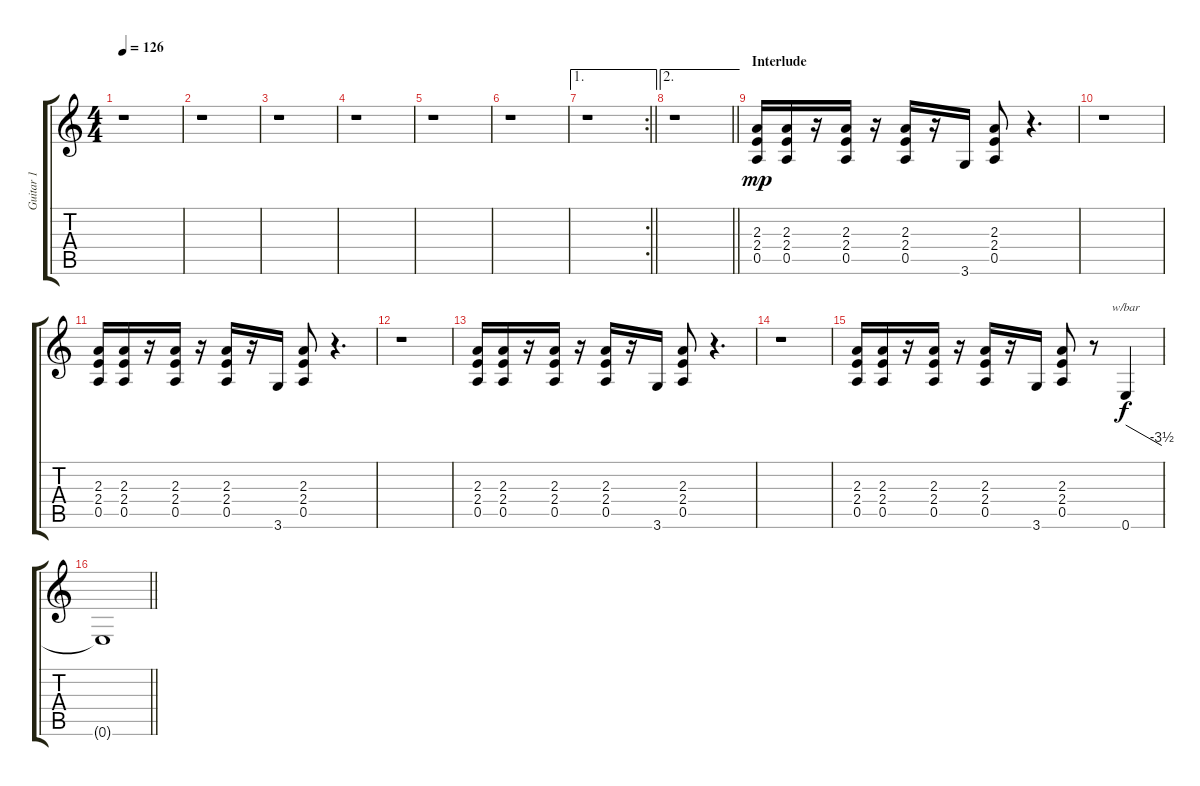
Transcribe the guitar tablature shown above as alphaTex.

\track ("Guitar 1" "Guitar 1") {instrument distortionguitar}
\staff {score tabs}
\tuning (E4 B3 G3 D3 A2 E2) {hide}
\ts (4 4)
\tempo 126
\clef g2
\ks c
r.1{dy f} |
r.1 |
r.1 |
r.1 |
r.1 |
r.1 |
\ae 1
\rc 2
\barLineRight lightlight
r.1 |
\ae 2
\barLineRight lightlight
r.1 |
\section ("" "Interlude")
(2.3 2.4 0.5).16{dy mp} (2.3 2.4 0.5).16 r.16 (2.3 2.4 0.5).16 r.16 (2.3 2.4 0.5).16 r.16 3.6.16 (2.3 2.4 0.5).8 r.4{d} |
r.1 |
(2.3 2.4 0.5).16 (2.3 2.4 0.5).16 r.16 (2.3 2.4 0.5).16 r.16 (2.3 2.4 0.5).16 r.16 3.6.16 (2.3 2.4 0.5).8 r.4{d} |
r.1 |
(2.3 2.4 0.5).16 (2.3 2.4 0.5).16 r.16 (2.3 2.4 0.5).16 r.16 (2.3 2.4 0.5).16 r.16 3.6.16 (2.3 2.4 0.5).8 r.4{d} |
r.1 |
(2.3 2.4 0.5).16 (2.3 2.4 0.5).16 r.16 (2.3 2.4 0.5).16 r.16 (2.3 2.4 0.5).16 r.16 3.6.16 (2.3 2.4 0.5).8 r.8 0.6.4{tbe (dive default 0 0 60 -14) dy f} |
\barLineRight lightlight
0.6{t}.1
